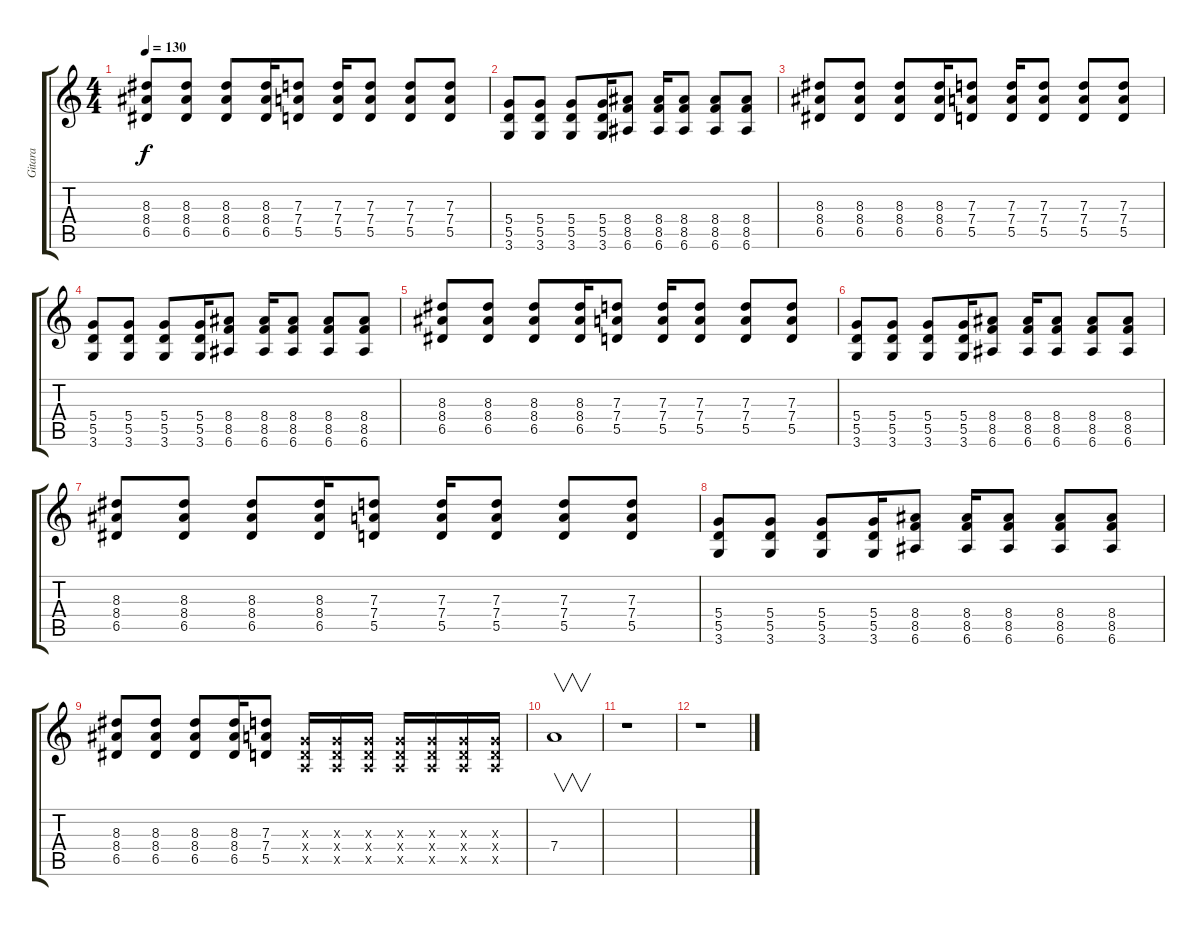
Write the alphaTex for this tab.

\track ("Gitara" "Gitara") {instrument overdrivenguitar}
\staff {score tabs}
\tuning (E4 B3 G3 D3 A2 E2) {hide}
\ts (4 4)
\tempo 130
\clef g2
\ks c
(8.3 8.4 6.5).8{dy f} (8.3 8.4 6.5).8 (8.3 8.4 6.5).8 (8.3 8.4 6.5).16 (7.3 7.4 5.5).8 (7.3 7.4 5.5).16 (7.3 7.4 5.5).8 (7.3 7.4 5.5).8 (7.3 7.4 5.5).8 |
(5.4 5.5 3.6).8 (5.4 5.5 3.6).8 (5.4 5.5 3.6).8 (5.4 5.5 3.6).16 (8.4 8.5 6.6).8 (8.4 8.5 6.6).16 (8.4 8.5 6.6).8 (8.4 8.5 6.6).8 (8.4 8.5 6.6).8 |
(8.3 8.4 6.5).8 (8.3 8.4 6.5).8 (8.3 8.4 6.5).8 (8.3 8.4 6.5).16 (7.3 7.4 5.5).8 (7.3 7.4 5.5).16 (7.3 7.4 5.5).8 (7.3 7.4 5.5).8 (7.3 7.4 5.5).8 |
(5.4 5.5 3.6).8 (5.4 5.5 3.6).8 (5.4 5.5 3.6).8 (5.4 5.5 3.6).16 (8.4 8.5 6.6).8 (8.4 8.5 6.6).16 (8.4 8.5 6.6).8 (8.4 8.5 6.6).8 (8.4 8.5 6.6).8 |
(8.3 8.4 6.5).8 (8.3 8.4 6.5).8 (8.3 8.4 6.5).8 (8.3 8.4 6.5).16 (7.3 7.4 5.5).8 (7.3 7.4 5.5).16 (7.3 7.4 5.5).8 (7.3 7.4 5.5).8 (7.3 7.4 5.5).8 |
(5.4 5.5 3.6).8 (5.4 5.5 3.6).8 (5.4 5.5 3.6).8 (5.4 5.5 3.6).16 (8.4 8.5 6.6).8 (8.4 8.5 6.6).16 (8.4 8.5 6.6).8 (8.4 8.5 6.6).8 (8.4 8.5 6.6).8 |
(8.3 8.4 6.5).8 (8.3 8.4 6.5).8 (8.3 8.4 6.5).8 (8.3 8.4 6.5).16 (7.3 7.4 5.5).8 (7.3 7.4 5.5).16 (7.3 7.4 5.5).8 (7.3 7.4 5.5).8 (7.3 7.4 5.5).8 |
(5.4 5.5 3.6).8 (5.4 5.5 3.6).8 (5.4 5.5 3.6).8 (5.4 5.5 3.6).16 (8.4 8.5 6.6).8 (8.4 8.5 6.6).16 (8.4 8.5 6.6).8 (8.4 8.5 6.6).8 (8.4 8.5 6.6).8 |
(8.3 8.4 6.5).8 (8.3 8.4 6.5).8 (8.3 8.4 6.5).8 (8.3 8.4 6.5).16 (7.3 7.4 5.5).8 (0.3{x} 0.4{x} 0.5{x}).16 (0.3{x} 0.4{x} 0.5{x}).16 (0.3{x} 0.4{x} 0.5{x}).16 (0.3{x} 0.4{x} 0.5{x}).16 (0.3{x} 0.4{x} 0.5{x}).16 (0.3{x} 0.4{x} 0.5{x}).16 (0.3{x} 0.4{x} 0.5{x}).16 |
7.4.1{v} |
r.1 |
r.1
